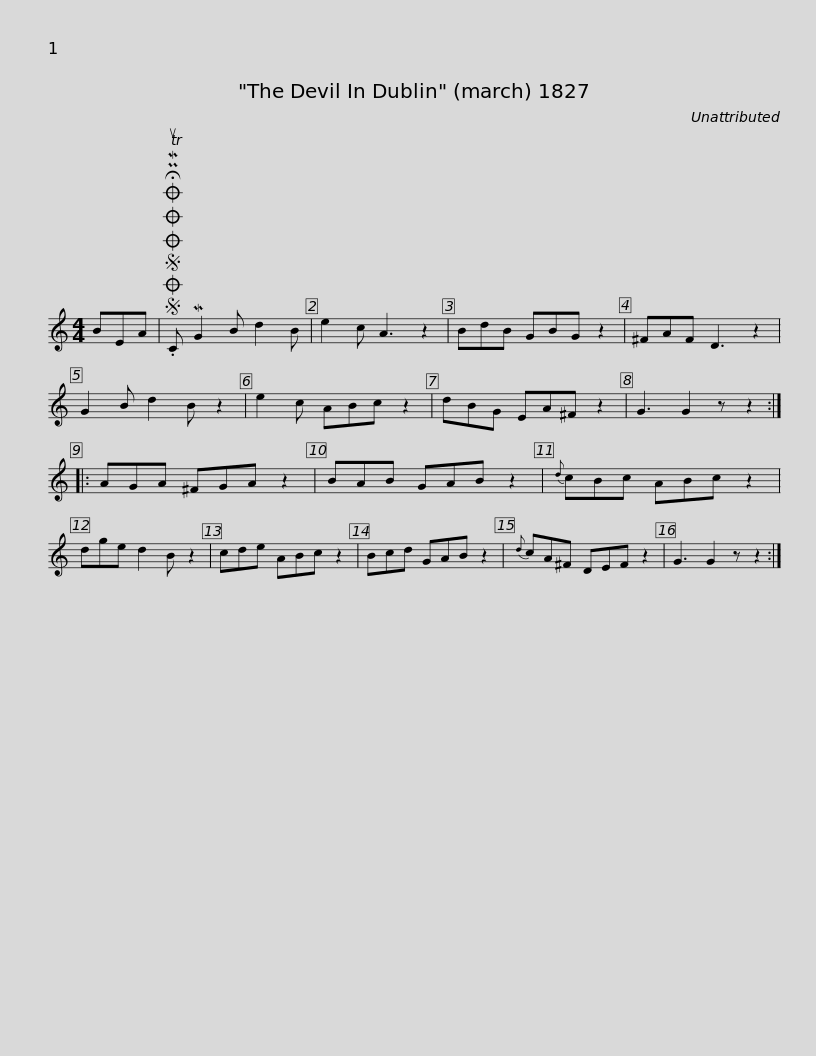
X:1
L:1/8
M:4/4
I:linebreak $
K:C
V:1 treble
V:1
 BEA |SOSOOO .!fermata!PMTuC MG2 B d2 B | e2 c A3 z2 | BdB GBG z2 | ^FAF D3 z2 | %5
 G2 B d2 B z2 | e2 c ABc z2 | dBG EA^F z2 |$ G3 G2 z z2 :: AGA ^FGA z2 | %10
 BAB GAB z2 |{d} cBc ABc z2 | dge d2 B z2 | cde ABc z2 |$ Bcd GAB z2 | %15
{d} cA^F DEF z2 | G3 G2 z z2 :| %17
